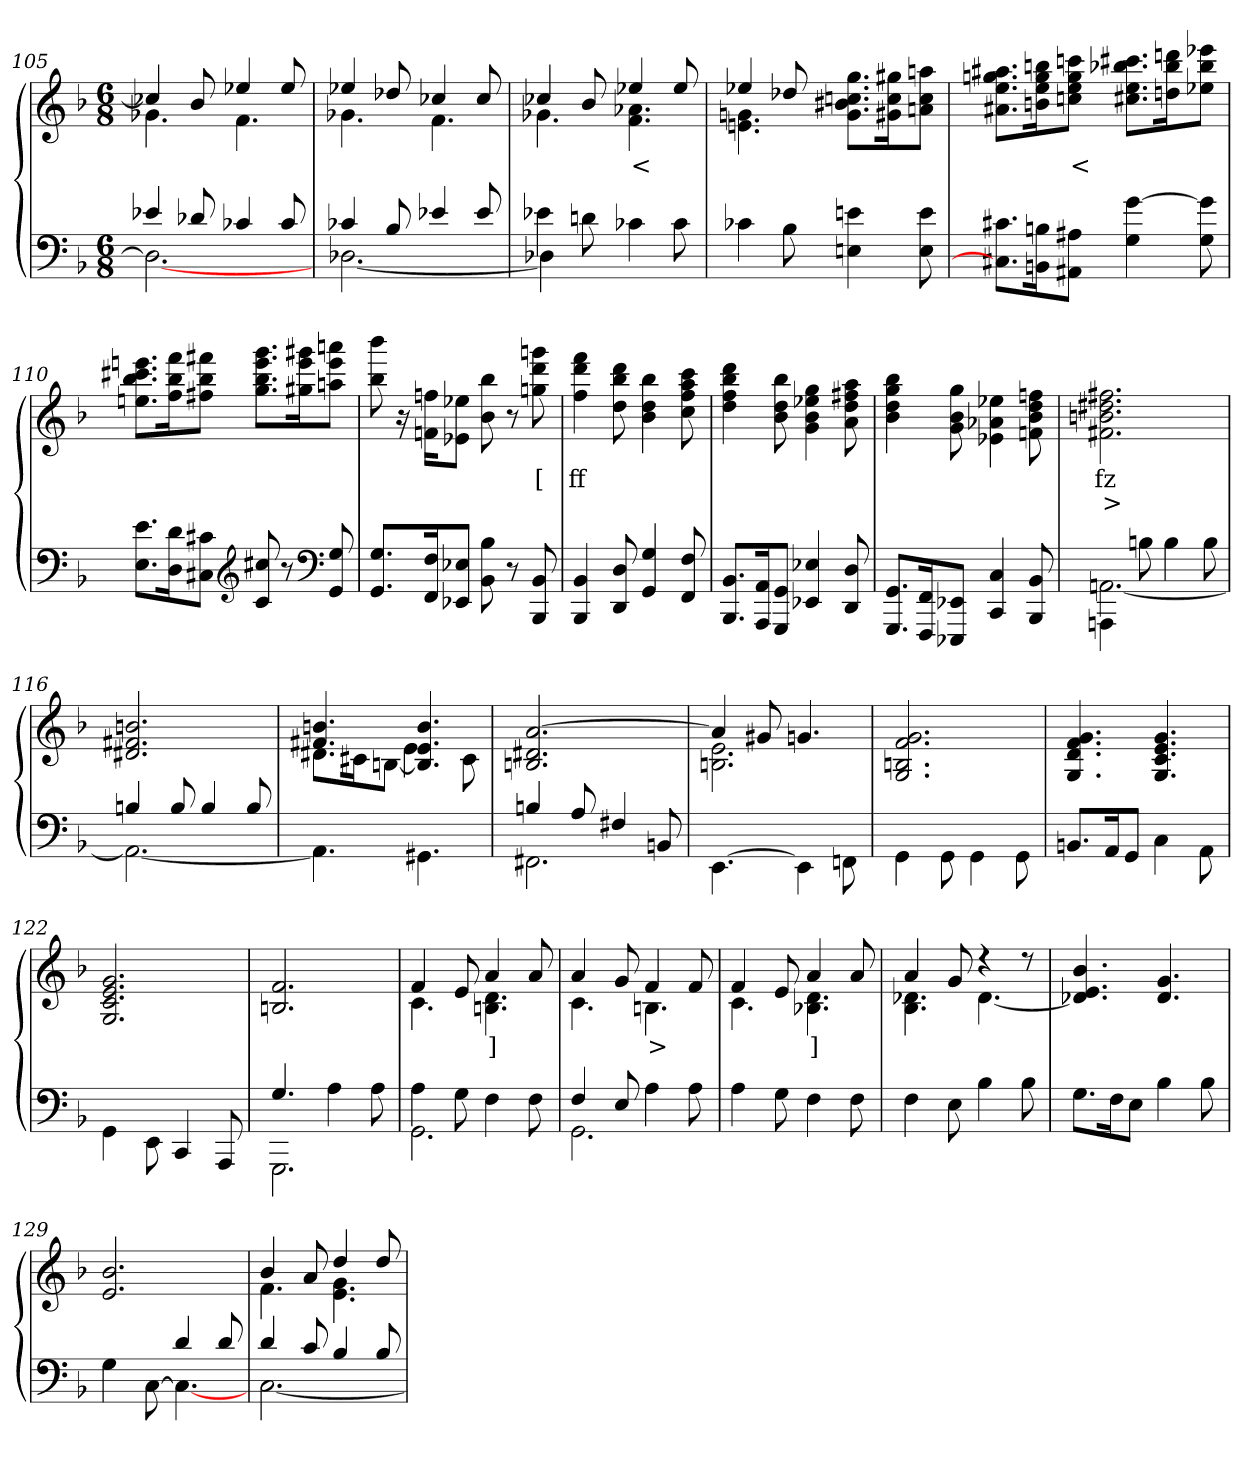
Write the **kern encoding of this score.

**kern	**kern	**text	**text
*part2	*part1	*part1	*part1
*staff2	*staff1	*staff1	*staff1
*clefF4	*clefG2	*	*
*k[b-]	*k[b-]	*	*
*M6/8	*M6/8	*	*
=105	=105	=105	=105
*^	*^	*	*
4e-X	2.D-_	4cc-X]	4.g-X	.	.
8d-X	.	8b-	.	.	.
4c-X	.	4ee-X	4.f	.	.
8c-	.	8ee-	.	.	.
=106	=106	=106	=106	=106	=106
4c-X	[2.D-X	4ee-X	4.g-X	.	.
8B-	.	8dd-X	.	.	.
4e-X	.	4cc-X	4.f	.	.
8e-	.	8cc-	.	.	.
=107	=107	=107	=107	=107	=107
4e-X\	4D-X]	4cc-X	4.g-X	.	.
8dn\	2ryy	8b-	.	.	.
4c-X\	.	4ee-X	4.a-X 4.f	<	.
8c-\	.	8ee-	.	.	.
*v	*v	*	*	*	*
=108	=108	=108	=108	=108
4c-X	4ee-X	4.gn 4.en	.	.
8B-	8dd-X	.	.	.
4en 4En	4.ryy	8.gg 8.ccn 8.b#X 8.gL	.	.
.	.	16gg#X 16cc 16g#X	.	.
8e 8E	.	8aan 8cc 8anJ	.	.
*	*v	*v	*	*
=109	=109	=109	=109
8.c#X 8.C#X]L	8.aa#X 8.ggn 8.ee 8.a#XL	.	.
16Bn 16BBn	16bbn 16gg 16ee 16bn	.	.
8A#X 8AA#XJ	8cccn 8gg 8ee 8ccnJ	<	.
[4g 4G	8.ccc#X 8.bb-X 8.ee 8.cc#XL	.	.
.	16dddn 16bb- 16ddn	.	.
8g] 8G	8eee-X 8bb- 8ee-XJ	.	.
=110	=110	=110	=110
8.e 8.EL	8.eeen 8.ccc#X 8.bb- 8.eenL	.	.
16d 16D	16fff 16bb- 16ff	.	.
8c#X 8C#XJ	8fff#X 8bb- 8ff#XJ	.	.
*clefG2	*	*	*
8cc# 8c#	8.ggg 8.eee 8.bb- 8.ggL	.	.
8r	.	.	.
.	16ggg#X 16eee 16gg#X	.	.
*clefF4	*	*	*
8G 8GG	8aaan 8eee 8aanJ	.	.
=111	=111	=111	=111
8.G 8.GGL	8bbb- 8bb-	.	.
.	16r	.	.
16F 16FF	16ffn 16fnKL	.	.
8E-X 8EE-XJ	8ee-X 8e-XJ	.	.
8B- 8BB-	8bb- 8b-	.	.
8r	8r	.	.
8BB- 8BBB-	8gggn 8ddd 8ggn	[	.
=112	=112	=112	=112
4BB- 4BBB-	4fff 4ddd 4ff	ff	.
8D 8DD	8ddd 8bb- 8dd	.	.
4G 4GG	4bb- 4dd 4b-	.	.
8F 8FF	8ccc 8aa 8ff 8cc	.	.
=113	=113	=113	=113
8.BB- 8.BBB-L	4ddd 4bb- 4ff 4dd	.	.
16AA 16AAA	.	.	.
8GG 8GGGJ	8bb- 8dd 8b-	.	.
4E-X 4EE-X	4gg 4ee-X 4b- 4g	.	.
8D 8DD	8aa 8ff#X 8dd 8a	.	.
=114	=114	=114	=114
8.GG 8.GGGL	4bb- 4gg 4dd 4b-	.	.
16FF 16FFF	.	.	.
8EE-X 8EEE-XJ	8gg 8b- 8g	.	.
4C 4CC	4ee-X\ 4a-X\ 4e-X\	.	.
8BB- 8BBB-	8ffn 8dd 8b- 8fn	.	.
=115	=115	=115	=115
*^	*	*	*
4AAAn\	[2.AAn	2.ff#X 2.dd#X 2.bn 2.f#X	fz	>
8Bn\	.	.	.	.
4B\	.	.	.	.
8B\	.	.	.	.
=116	=116	=116	=116	=116
4Bn	2.AA_	2.bn 2.f#X 2.d#X	.	.
8B	.	.	.	.
4B	.	.	.	.
8B	.	.	.	.
*v	*v	*	*	*
=117	=117	=117	=117
*	*^	*	*
4.AA\]	4.bn 4.f#X	8.d#XL	.	.
.	.	16c#X	.	.
.	.	[8BnJ	.	.
4.GG#X\	4.b 4.e 4.B]	4e	.	.
.	.	8c#	.	.
*	*v	*v	*	*
=118	=118	=118	=118
*^	*	*	*
4Bn	2.FF#	[2.a 2.d#X 2.Bn	.	.
8A	.	.	.	.
4F#X	.	.	.	.
8BBn	.	.	.	.
*v	*v	*	*	*
=119	=119	=119	=119
*	*^	*	*
[4.EE\	4a]	2.e 2.Bn	.	.
.	8g#X	.	.	.
4EE\]	4.gn	.	.	.
8FFn\	.	.	.	.
*	*v	*v	*	*
=120	=120	=120	=120
4GG\	2.g 2.f 2.Bn 2.G	.	.
8GG\	.	.	.
4GG\	.	.	.
8GG\	.	.	.
=121	=121	=121	=121
8.BBnL	4.g 4.f 4.d 4.G	.	.
16AA	.	.	.
8GGJ	.	.	.
4C\	4.g 4.e 4.c 4.G	.	.
8AA\	.	.	.
=122	=122	=122	=122
4GG\	2.g 2.e 2.c 2.G	.	.
8EE\	.	.	.
4CC/	.	.	.
8AAA/	.	.	.
=123	=123	=123	=123
*^	*	*	*
4.G	2.GGG	2.f 2.Bn	.	.
4A\	.	.	.	.
8A\	.	.	.	.
=124	=124	=124	=124	=124
*	*	*^	*	*
4A\	2.GG	4f	4.c	.	.
8G\	.	8e	.	.	.
4F\	.	4a	4.d 4.Bn	]	.
8F\	.	8a	.	.	.
=125	=125	=125	=125	=125	=125
4F	2.GG	4a	4.c	.	.
8E	.	8g	.	.	.
4A\	.	4f	4.Bn	>	.
8A\	.	8f	.	.	.
*v	*v	*	*	*	*
=126	=126	=126	=126	=126
4A	4f	4.c	.	.
8G	8e	.	.	.
4F	4a	4.d 4.B-X	]	.
8F	8a	.	.	.
=127	=127	=127	=127	=127
4F	4a	4.d-X 4.B-	.	.
8E	8g	.	.	.
4B-	4r	[4.d-	.	.
8B-	8r	.	.	.
*	*v	*v	*	*
=128	=128	=128	=128
8.GL	4.b- 4.e 4.d-X]	.	.
16F	.	.	.
8EJ	.	.	.
4B-	4.g 4.d-	.	.
8B-	.	.	.
=129	=129	=129	=129
*^	*	*	*
4.ryy	4G	2.b- 2.e	.	.
.	[8C\	.	.	.
4d	4.C_	.	.	.
8d	.	.	.	.
=130	=130	=130	=130	=130
*	*	*^	*	*
4d	[2.C	4b-	4.f	.	.
8c	.	8a	.	.	.
4B-	.	4dd	4.g 4.e	.	.
8B-	.	8dd	.	.	.
*v	*v	*	*	*	*
*	*v	*v	*	*
=	=	=	=
*-	*-	*-	*-
